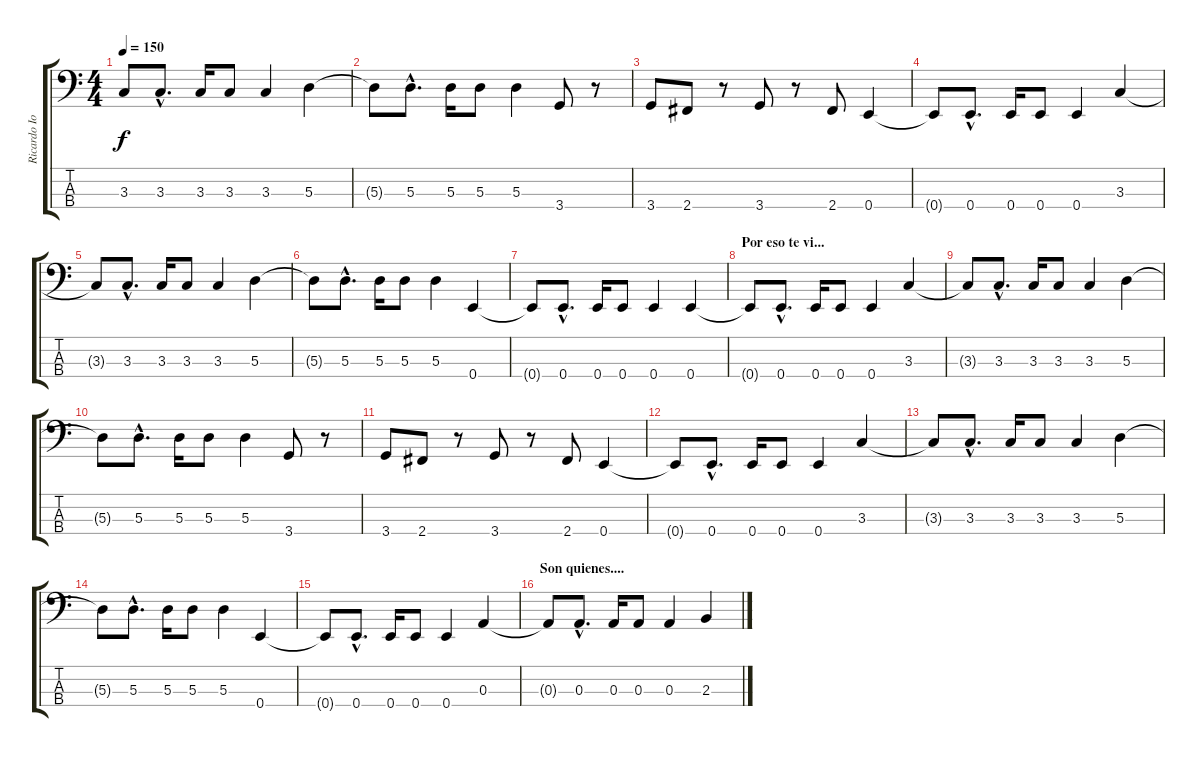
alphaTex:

\track ("Ricardo Iorio" "Ricardo Io") {instrument electricbassfinger}
\staff {score tabs}
\tuning (G2 D2 A1 E1) {hide}
\ts (4 4)
\tempo 150
\clef f4
\ks c
3.3{t}.8{dy f} 3.3{hac}.8{d} 3.3.16 3.3.8 3.3.4 5.3.4 |
5.3{t}.8 5.3{hac}.8{d} 5.3.16 5.3.8 5.3.4 3.4.8 r.8 |
3.4.8 2.4.8 r.8 3.4.8 r.8 2.4.8 0.4.4 |
0.4{t}.8 0.4{hac}.8{d} 0.4.16 0.4.8 0.4.4 3.3.4 |
3.3{t}.8 3.3{hac}.8{d} 3.3.16 3.3.8 3.3.4 5.3.4 |
5.3{t}.8 5.3{hac}.8{d} 5.3.16 5.3.8 5.3.4 0.4.4 |
0.4{t}.8 0.4{hac}.8{d} 0.4.16 0.4.8 0.4.4 0.4.4 |
\section ("" "Por eso te vi...")
0.4{t}.8 0.4{hac}.8{d} 0.4.16 0.4.8 0.4.4 3.3.4 |
3.3{t}.8 3.3{hac}.8{d} 3.3.16 3.3.8 3.3.4 5.3.4 |
5.3{t}.8 5.3{hac}.8{d} 5.3.16 5.3.8 5.3.4 3.4.8 r.8 |
3.4.8 2.4.8 r.8 3.4.8 r.8 2.4.8 0.4.4 |
0.4{t}.8 0.4{hac}.8{d} 0.4.16 0.4.8 0.4.4 3.3.4 |
3.3{t}.8 3.3{hac}.8{d} 3.3.16 3.3.8 3.3.4 5.3.4 |
5.3{t}.8 5.3{hac}.8{d} 5.3.16 5.3.8 5.3.4 0.4.4 |
0.4{t}.8 0.4{hac}.8{d} 0.4.16 0.4.8 0.4.4 0.3.4 |
\section ("" "Son quienes....")
0.3{t}.8 0.3{hac}.8{d} 0.3.16 0.3.8 0.3.4 2.3.4
